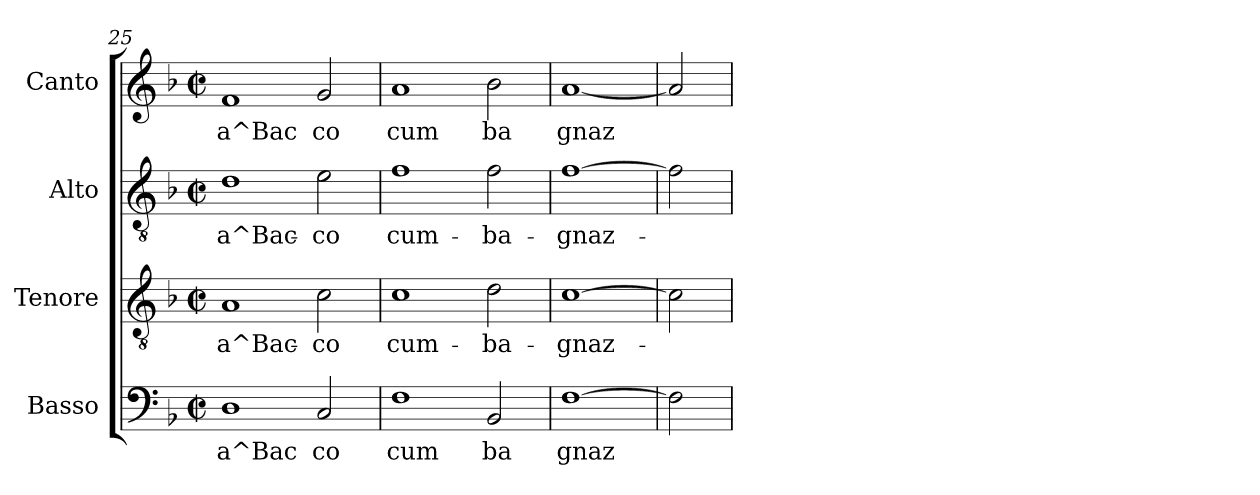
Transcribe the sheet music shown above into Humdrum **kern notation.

**kern	**text	**kern	**text	**kern	**text	**kern	**text
*part4	*part4	*part3	*part3	*part2	*part2	*part1	*part1
*staff4	*staff4	*staff3	*staff3	*staff2	*staff2	*staff1	*staff1
*I"Basso	*	*I"Tenore	*	*I"Alto	*	*I"Canto	*
*clefF4	*	*clefGv2	*	*clefGv2	*	*clefG2	*
*k[b-]	*	*k[b-]	*	*k[b-]	*	*k[b-]	*
*F:	*	*F:	*	*F:	*	*F:	*
*M2/2	*	*M2/2	*	*M2/2	*	*M2/2	*
*met(c|)	*	*met(c|)	*	*met(c|)	*	*met(c|)	*
=25	=25	=25	=25	=25	=25	=25	=25
!	!LO:LY:b:cj	!	!LO:LY:b:cj	!	!LO:LY:b:cj	!	!LO:LY:b:cj
1D	a^Bac	1A	a^Bac-	1d	a^Bac-	1f	a^Bac
!	!LO:LY:b:cj	!	!LO:LY:b:cj	!	!LO:LY:b:cj	!	!LO:LY:b:cj
2C/	co	2c\	-co	2e\	-co	2g/	co
=26	=26	=26	=26	=26	=26	=26	=26
!	!LO:LY:b:cj	!	!LO:LY:b:cj	!	!LO:LY:b:cj	!	!LO:LY:b:cj
1F	cum	1c	cum-	1f	cum-	1a	cum
!	!LO:LY:b:cj	!	!LO:LY:b:cj	!	!LO:LY:b:cj	!	!LO:LY:b:cj
2BB-/	ba	2d\	-ba-	2f\	-ba-	2b-\	ba
=27	=27	=27	=27	=27	=27	=27	=27
!	!LO:LY:b:cj	!	!LO:LY:b:cj	!	!LO:LY:b:cj	!	!LO:LY:b:cj
[1F	gnaz	[1c	-gnaz-	[1f	-gnaz-	[1a	gnaz
=28	=28	=28	=28	=28	=28	=28	=28
2F]	.	2c]	.	2f]	.	2a]	.
=	=	=	=	=	=	=	=
*-	*-	*-	*-	*-	*-	*-	*-
